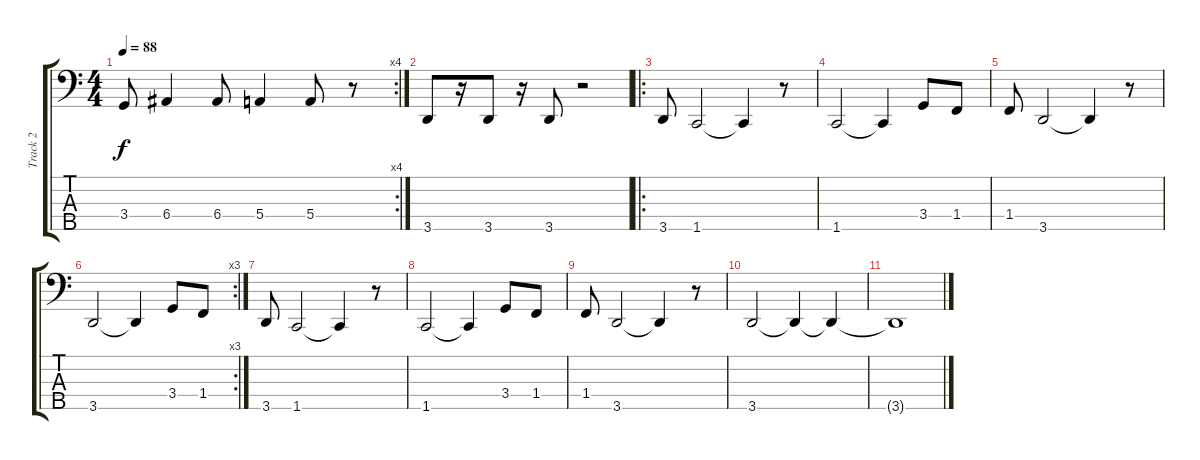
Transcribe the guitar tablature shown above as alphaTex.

\track ("Track 2" "Track 2") {instrument electricbassfinger}
\staff {score tabs}
\tuning (G2 D2 A1 E1 B0) {hide}
\rc 4
\ts (4 4)
\tempo 88
\clef f4
\ks c
3.4.8{dy f} 6.4.4 6.4.8 5.4.4 5.4.8 r.8 |
3.5.8 r.16 3.5.8 r.16 3.5.8 r.2 |
\ro
3.5.8 1.5.2 1.5{t}.4 r.8 |
1.5.2 1.5{t}.4 3.4.8 1.4.8 |
1.4.8 3.5.2 3.5{t}.4 r.8 |
\rc 3
3.5.2 3.5{t}.4 3.4.8 1.4.8 |
3.5.8 1.5.2 1.5{t}.4 r.8 |
1.5.2 1.5{t}.4 3.4.8 1.4.8 |
1.4.8 3.5.2 3.5{t}.4 r.8 |
3.5.2 3.5{t}.4 3.5{t}.4 |
3.5{t}.1
